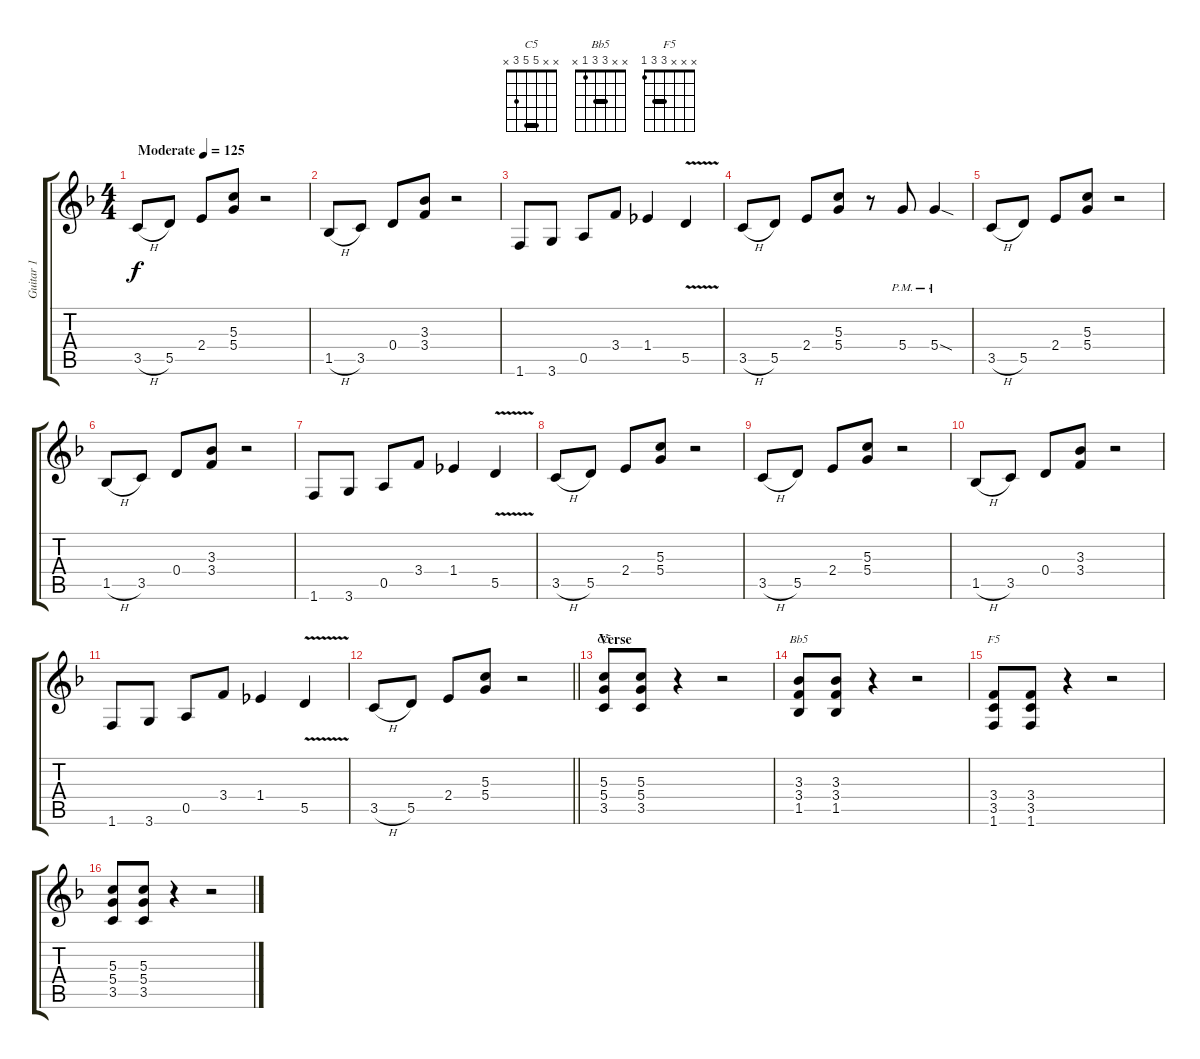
\track ("Guitar 1" "Guitar 1") {instrument electricguitarclean}
\staff {score tabs}
\tuning (E4 B3 G3 D3 A2 E2) {hide}
\chord ("C5" x x 5 5 3 x) {barre 5}
\chord ("Bb5" x x 3 3 1 x) {barre 3}
\chord ("F5" x x x 3 3 1) {barre 3}
\ts (4 4)
\tempo (125 "Moderate")
\clef g2
\ks f
3.5{h}.8{dy f instrument electricguitarclean} 5.5.8 2.4.8 (5.3 5.4).8 r.2 |
1.5{h}.8 3.5.8 0.4.8 (3.3 3.4).8 r.2 |
1.6.8 3.6.8 0.5.8 3.4.8 1.4.4 5.5{v}.4 |
3.5{h}.8 5.5.8 2.4.8 (5.3 5.4).8 r.8 5.4{pm}.8 5.4{sod pm}.4 |
3.5{h}.8 5.5.8 2.4.8 (5.3 5.4).8 r.2 |
1.5{h}.8 3.5.8 0.4.8 (3.3 3.4).8 r.2 |
1.6.8 3.6.8 0.5.8 3.4.8 1.4.4 5.5{v}.4 |
3.5{h}.8 5.5.8 2.4.8 (5.3 5.4).8 r.2 |
3.5{h}.8 5.5.8 2.4.8 (5.3 5.4).8 r.2 |
1.5{h}.8 3.5.8 0.4.8 (3.3 3.4).8 r.2 |
1.6.8 3.6.8 0.5.8 3.4.8 1.4.4 5.5{v}.4 |
\barLineRight lightlight
3.5{h}.8 5.5.8 2.4.8 (5.3 5.4).8 r.2 |
\section ("" "Verse")
(5.3 5.4 3.5).8{ch "C5"} (5.3 5.4 3.5).8 r.4 r.2 |
(3.3 3.4 1.5).8{ch "Bb5"} (3.3 3.4 1.5).8 r.4 r.2 |
(3.4 3.5 1.6).8{ch "F5"} (3.4 3.5 1.6).8 r.4 r.2 |
(5.3 5.4 3.5).8 (5.3 5.4 3.5).8 r.4 r.2
